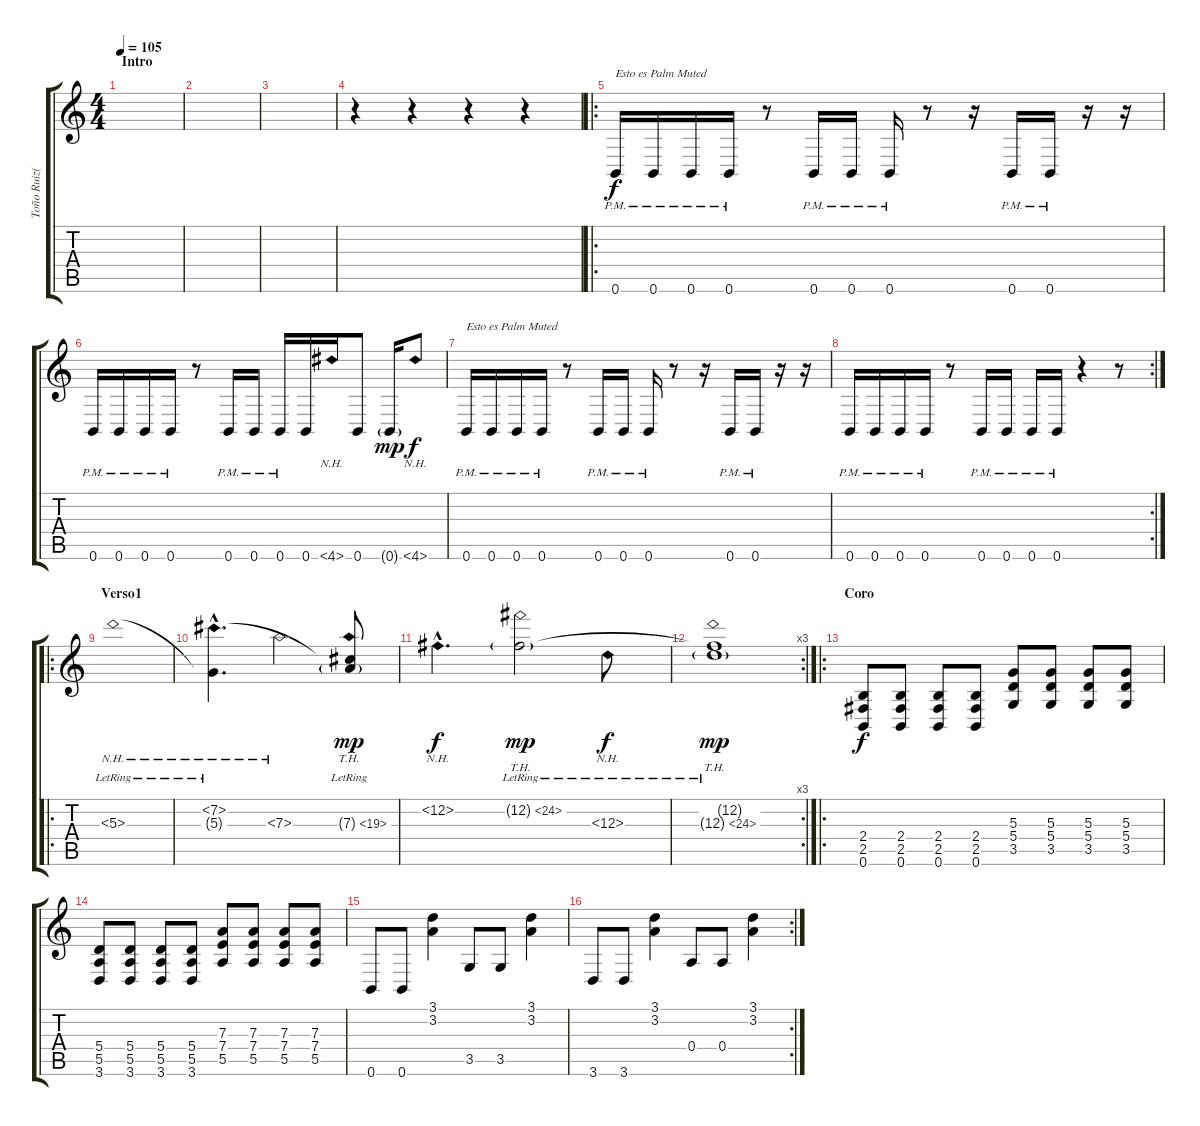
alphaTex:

\track ("Toño Ruiz(guitarra)" "Toño Ruiz(") {instrument overdrivenguitar}
\staff {score tabs}
\tuning (B3 Gb3 D3 A2 E2 B1) {hide}
\ts (4 4)
\section ("" "Intro")
\tempo 105
\clef g2
\ks c
|
|
|
r.4 r.4 r.4 r.4 |
\ro
0.6{pm}.16{txt "Esto es Palm Muted" instrument distortionguitar} 0.6{pm}.16 0.6{pm}.16 0.6{pm}.16 r.8 0.6{pm}.16 0.6{pm}.16 0.6{pm}.16 r.8 r.16 0.6{pm}.16 0.6{pm}.16 r.16 r.16 |
0.6{pm}.16 0.6{pm}.16 0.6{pm}.16 0.6{pm}.16 r.8 0.6{pm}.16 0.6{pm}.16 0.6{pm}.16 0.6.16 4.6{nh}.16{instrument distortionguitar} 0.6.8 0.6{g}.16{dy mp} 4.6{nh}.8{dy f} |
0.6{pm}.16{txt "Esto es Palm Muted"} 0.6{pm}.16 0.6{pm}.16 0.6{pm}.16 r.8 0.6{pm}.16 0.6{pm}.16 0.6{pm}.16 r.8 r.16 0.6{pm}.16 0.6{pm}.16 r.16 r.16 |
\rc 2
0.6{pm}.16 0.6{pm}.16 0.6{pm}.16 0.6{pm}.16 r.8 0.6{pm}.16 0.6{pm}.16 0.6{pm}.16 0.6{pm}.16 r.4 r.8 |
\ro
\section ("" "Verso1")
5.3{nh lr}.1{instrument electricguitarclean} |
(7.2{nh hac lr} 5.3{hac t}).4{d} 7.3{nh}.2 (7.2{t} 7.3{th 12 g lr}).8{dy mp} |
12.2{nh hac}.4{d dy f} 12.2{th 12 g lr}.2{dy mp} 12.3{nh lr}.8{dy f} |
\rc 3
(12.2{t} 12.3{th 12 g lr}).1{dy mp} |
\ro
\section ("" "Coro")
(2.4 2.5 0.6).8{dy f instrument distortionguitar} (2.4 2.5 0.6).8 (2.4 2.5 0.6).8 (2.4 2.5 0.6).8 (5.3 5.4 3.5).8 (5.3 5.4 3.5).8 (5.3 5.4 3.5).8 (5.3 5.4 3.5).8 |
(5.4 5.5 3.6).8 (5.4 5.5 3.6).8 (5.4 5.5 3.6).8 (5.4 5.5 3.6).8 (7.3 7.4 5.5).8 (7.3 7.4 5.5).8 (7.3 7.4 5.5).8 (7.3 7.4 5.5).8 |
0.6.8 0.6.8 (3.1 3.2).4 3.5.8 3.5.8 (3.1 3.2).4 |
\rc 2
3.6.8 3.6.8 (3.1 3.2).4 0.4.8 0.4.8 (3.1 3.2).4
